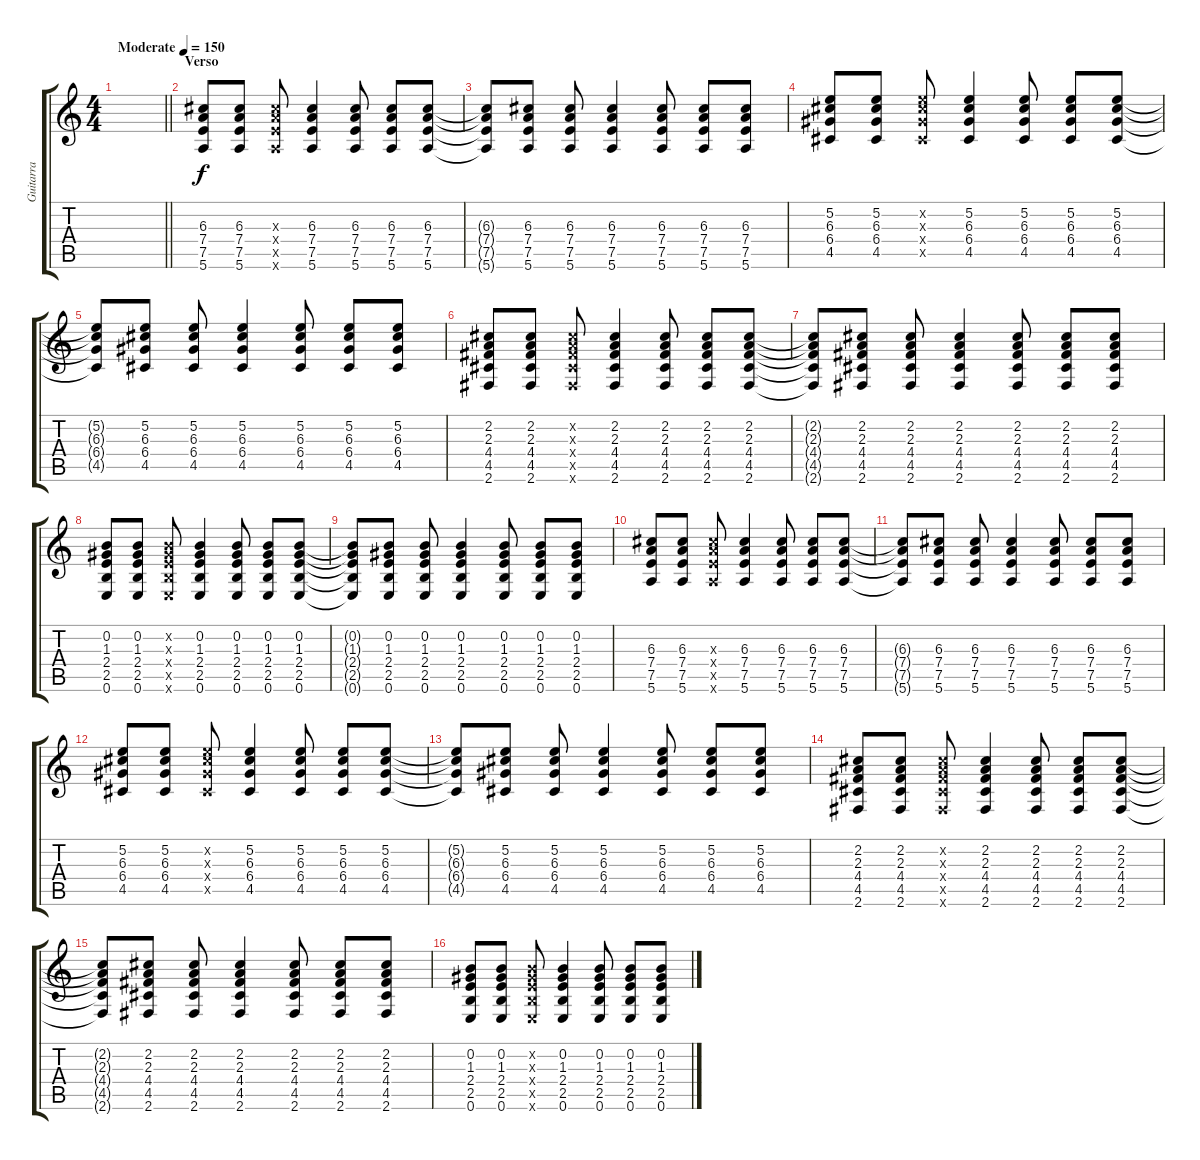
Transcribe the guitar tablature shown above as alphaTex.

\track ("Guitarra" "Guitarra") {instrument electricguitarclean}
\staff {score tabs}
\tuning (E4 B3 G3 D3 A2 E2) {hide}
\ts (4 4)
\tempo (150 "Moderate")
\clef g2
\barLineRight lightlight
\ks c
|
\section ("" "Verso")
(6.3 7.4 7.5 5.6).8 (6.3 7.4 7.5 5.6).8 (6.3{x} 7.4{x} 7.5{x} 5.6{x}).8 (6.3 7.4 7.5 5.6).4 (6.3 7.4 7.5 5.6).8 (6.3 7.4 7.5 5.6).8 (6.3 7.4 7.5 5.6).8 |
(6.3{t} 7.4{t} 7.5{t} 5.6{t}).8 (6.3 7.4 7.5 5.6).8 (6.3 7.4 7.5 5.6).8 (6.3 7.4 7.5 5.6).4 (6.3 7.4 7.5 5.6).8 (6.3 7.4 7.5 5.6).8 (6.3 7.4 7.5 5.6).8 |
(5.2 6.3 6.4 4.5).8 (5.2 6.3 6.4 4.5).8 (5.2{x} 6.3{x} 6.4{x} 4.5{x}).8 (5.2 6.3 6.4 4.5).4 (5.2 6.3 6.4 4.5).8 (5.2 6.3 6.4 4.5).8 (5.2 6.3 6.4 4.5).8 |
(5.2{t} 6.3{t} 6.4{t} 4.5{t}).8 (5.2 6.3 6.4 4.5).8 (5.2 6.3 6.4 4.5).8 (5.2 6.3 6.4 4.5).4 (5.2 6.3 6.4 4.5).8 (5.2 6.3 6.4 4.5).8 (5.2 6.3 6.4 4.5).8 |
(2.2 2.3 4.4 4.5 2.6).8 (2.2 2.3 4.4 4.5 2.6).8 (2.2{x} 2.3{x} 4.4{x} 4.5{x} 2.6{x}).8 (2.2 2.3 4.4 4.5 2.6).4 (2.2 2.3 4.4 4.5 2.6).8 (2.2 2.3 4.4 4.5 2.6).8 (2.2 2.3 4.4 4.5 2.6).8 |
(2.2{t} 2.3{t} 4.4{t} 4.5{t} 2.6{t}).8 (2.2 2.3 4.4 4.5 2.6).8 (2.2 2.3 4.4 4.5 2.6).8 (2.2 2.3 4.4 4.5 2.6).4 (2.2 2.3 4.4 4.5 2.6).8 (2.2 2.3 4.4 4.5 2.6).8 (2.2 2.3 4.4 4.5 2.6).8 |
(0.2 1.3 2.4 2.5 0.6).8 (0.2 1.3 2.4 2.5 0.6).8 (0.2{x} 1.3{x} 2.4{x} 2.5{x} 0.6{x}).8 (0.2 1.3 2.4 2.5 0.6).4 (0.2 1.3 2.4 2.5 0.6).8 (0.2 1.3 2.4 2.5 0.6).8 (0.2 1.3 2.4 2.5 0.6).8 |
(0.2{t} 1.3{t} 2.4{t} 2.5{t} 0.6{t}).8 (0.2 1.3 2.4 2.5 0.6).8 (0.2 1.3 2.4 2.5 0.6).8 (0.2 1.3 2.4 2.5 0.6).4 (0.2 1.3 2.4 2.5 0.6).8 (0.2 1.3 2.4 2.5 0.6).8 (0.2 1.3 2.4 2.5 0.6).8 |
(6.3 7.4 7.5 5.6).8 (6.3 7.4 7.5 5.6).8 (6.3{x} 7.4{x} 7.5{x} 5.6{x}).8 (6.3 7.4 7.5 5.6).4 (6.3 7.4 7.5 5.6).8 (6.3 7.4 7.5 5.6).8 (6.3 7.4 7.5 5.6).8 |
(6.3{t} 7.4{t} 7.5{t} 5.6{t}).8 (6.3 7.4 7.5 5.6).8 (6.3 7.4 7.5 5.6).8 (6.3 7.4 7.5 5.6).4 (6.3 7.4 7.5 5.6).8 (6.3 7.4 7.5 5.6).8 (6.3 7.4 7.5 5.6).8 |
(5.2 6.3 6.4 4.5).8 (5.2 6.3 6.4 4.5).8 (5.2{x} 6.3{x} 6.4{x} 4.5{x}).8 (5.2 6.3 6.4 4.5).4 (5.2 6.3 6.4 4.5).8 (5.2 6.3 6.4 4.5).8 (5.2 6.3 6.4 4.5).8 |
(5.2{t} 6.3{t} 6.4{t} 4.5{t}).8 (5.2 6.3 6.4 4.5).8 (5.2 6.3 6.4 4.5).8 (5.2 6.3 6.4 4.5).4 (5.2 6.3 6.4 4.5).8 (5.2 6.3 6.4 4.5).8 (5.2 6.3 6.4 4.5).8 |
(2.2 2.3 4.4 4.5 2.6).8 (2.2 2.3 4.4 4.5 2.6).8 (2.2{x} 2.3{x} 4.4{x} 4.5{x} 2.6{x}).8 (2.2 2.3 4.4 4.5 2.6).4 (2.2 2.3 4.4 4.5 2.6).8 (2.2 2.3 4.4 4.5 2.6).8 (2.2 2.3 4.4 4.5 2.6).8 |
(2.2{t} 2.3{t} 4.4{t} 4.5{t} 2.6{t}).8 (2.2 2.3 4.4 4.5 2.6).8 (2.2 2.3 4.4 4.5 2.6).8 (2.2 2.3 4.4 4.5 2.6).4 (2.2 2.3 4.4 4.5 2.6).8 (2.2 2.3 4.4 4.5 2.6).8 (2.2 2.3 4.4 4.5 2.6).8 |
(0.2 1.3 2.4 2.5 0.6).8 (0.2 1.3 2.4 2.5 0.6).8 (0.2{x} 1.3{x} 2.4{x} 2.5{x} 0.6{x}).8 (0.2 1.3 2.4 2.5 0.6).4 (0.2 1.3 2.4 2.5 0.6).8 (0.2 1.3 2.4 2.5 0.6).8 (0.2 1.3 2.4 2.5 0.6).8
